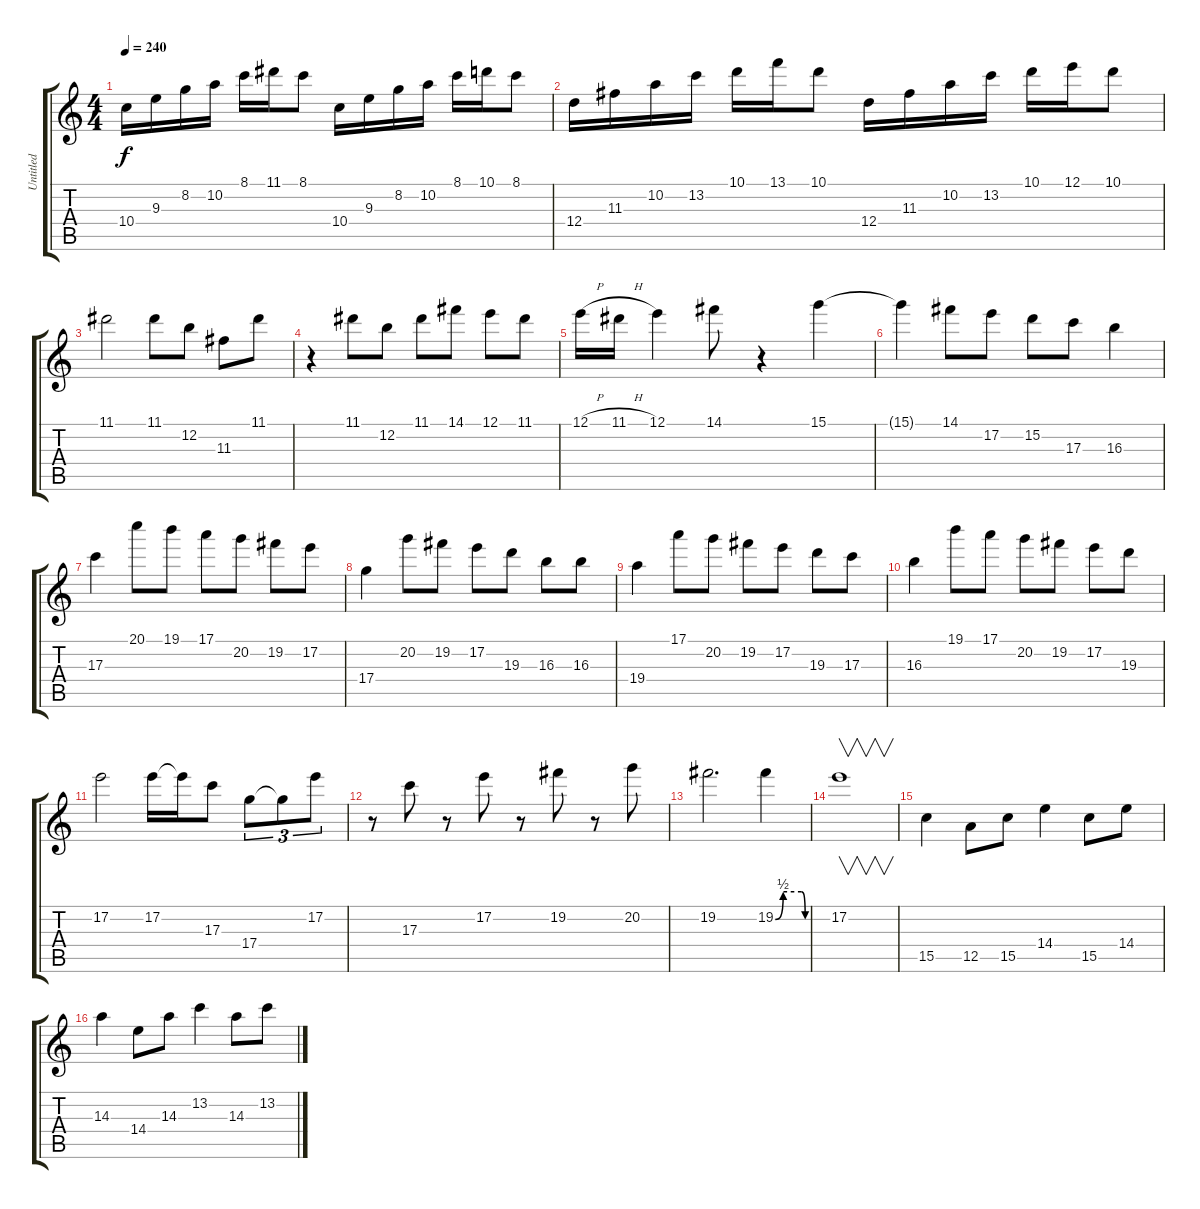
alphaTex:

\track ("Untitled" "Untitled") {instrument distortionguitar}
\staff {score tabs}
\tuning (E4 B3 G3 D3 A2 E2) {hide}
\ts (4 4)
\tempo 240
\clef g2
\ks c
10.4.16{dy f} 9.3.16 8.2.16 10.2.16 8.1.16 11.1.16 8.1.8 10.4.16 9.3.16 8.2.16 10.2.16 8.1.16 10.1.16 8.1.8 |
12.4.16 11.3.16 10.2.16 13.2.16 10.1.16 13.1.16 10.1.8 12.4.16 11.3.16 10.2.16 13.2.16 10.1.16 12.1.16 10.1.8 |
11.1.2 11.1.8 12.2.8 11.3.8 11.1.8 |
r.4 11.1.8 12.2.8 11.1.8 14.1.8 12.1.8 11.1.8 |
12.1{h}.16 11.1{h}.16 12.1.4 14.1.8 r.4 15.1.4 |
15.1{t}.4 14.1.8 17.2.8 15.2.8 17.3.8 16.3.4 |
17.3.4 20.1.8 19.1.8 17.1.8 20.2.8 19.2.8 17.2.8 |
17.4.4 20.2.8 19.2.8 17.2.8 19.3.8 16.3.8 16.3.8 |
19.4.4 17.1.8 20.2.8 19.2.8 17.2.8 19.3.8 17.3.8 |
16.3.4 19.1.8 17.1.8 20.2.8 19.2.8 17.2.8 19.3.8 |
17.2.2 17.2.16 17.2{t}.16 17.3.8 17.4.8{tu (3 2)} 17.4{t}.8{tu (3 2)} 17.2.8{tu (3 2)} |
r.8 17.3.8 r.8 17.2.8 r.8 19.2.8 r.8 20.2.8 |
19.2.2{d} 19.2{be (custom 0 0 15 2 50 2 57 0 60 0)}.4 |
17.2.1{v} |
15.5.4 12.5.8 15.5.8 14.4.4 15.5.8 14.4.8 |
14.3.4 14.4.8 14.3.8 13.2.4 14.3.8 13.2.8
